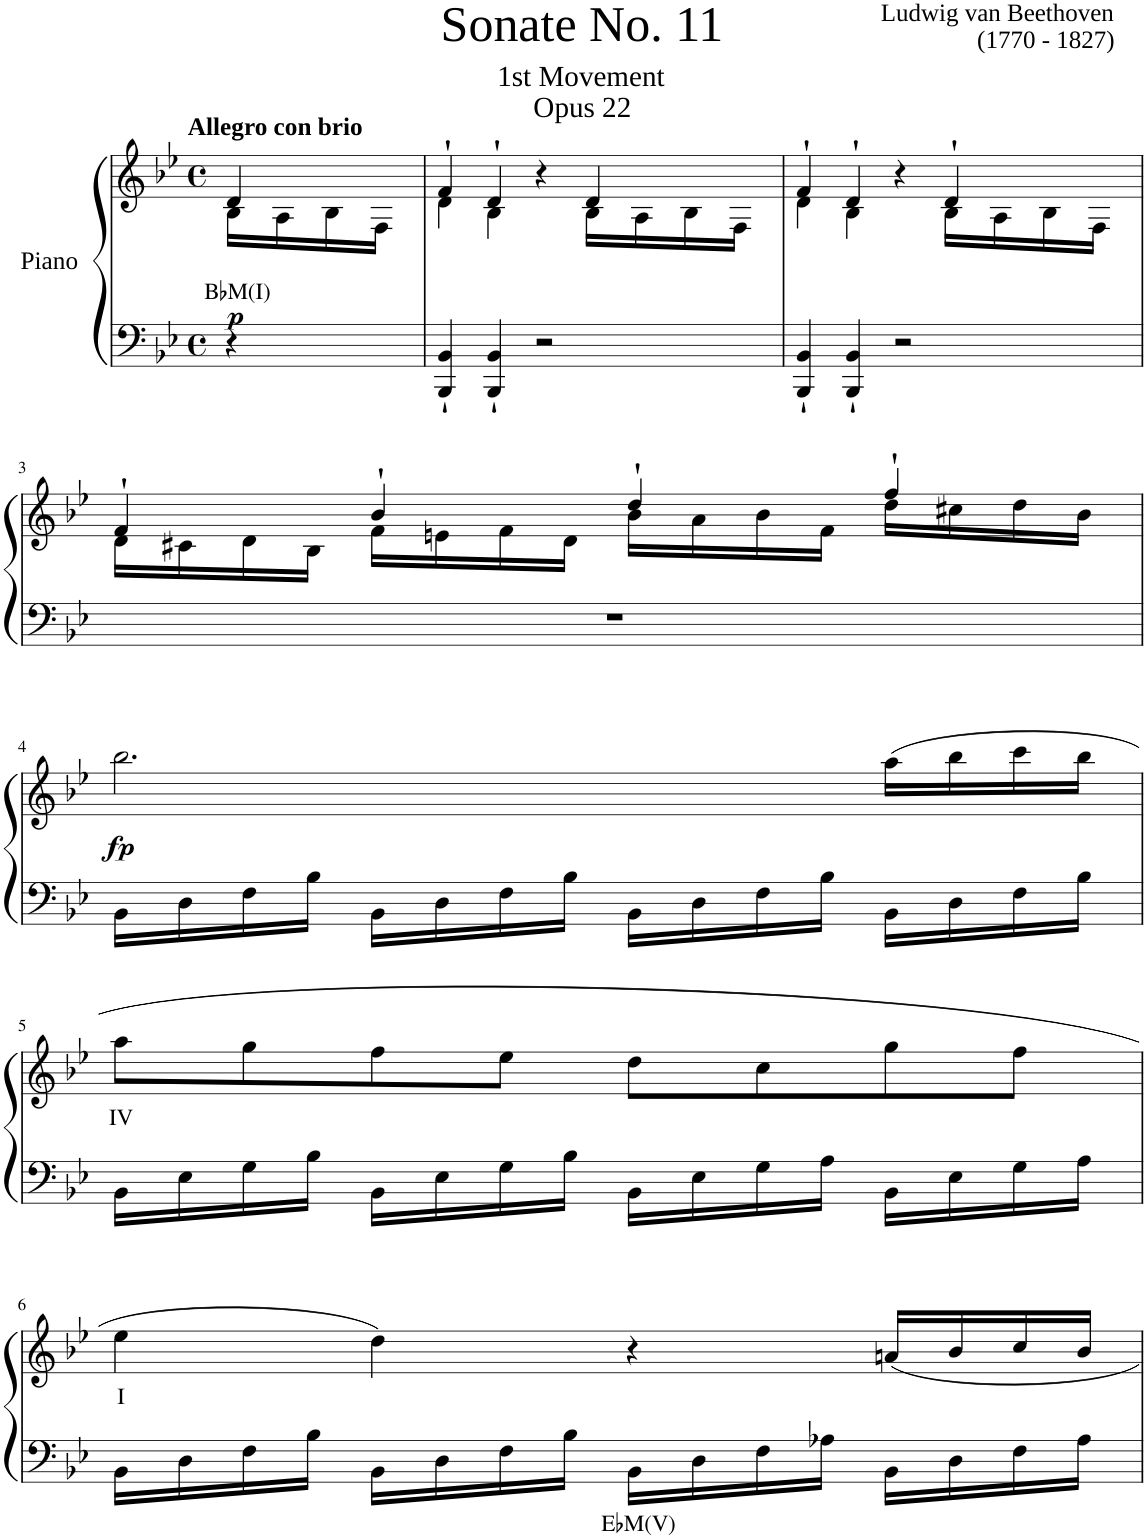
**kern	**text	**kern	**text	**dynam
*part1	*part1	*part1	*part1	*part1
*staff2	*staff2	*staff1	*staff1	*staff1/2
*I"Piano	*	*	*	*
*I'Pno	*	*	*	*
*clefF4	*	*clefG2	*	*
*k[b-e-]	*	*k[b-e-]	*	*
*M4/4	*	*M4/4	*	*
*met(c)	*	*met(c)	*	*
=	=	=	=	=
*	*	*^	*	*
!	!	!LO:TX:a:B:t=Allegro con brio	!	!	!
!	!	!	!	!LO:LY:b	!LO:DY:b
4r	.	4d/	16B-\LL	B♭M(I)	p
.	.	.	16A\	.	.
.	.	.	16B-\	.	.
.	.	.	16F\JJ	.	.
=1	=1	=1	=1	=1	=1
4BBB-/'` 4BB-/'`	.	4f'`/	4d'\	.	.
4BBB-/'` 4BB-/'`	.	4d'`/	4B-'\	.	.
2r	.	4r	4ryy	.	.
.	.	4d/	16B-\LL	.	.
.	.	.	16A\	.	.
.	.	.	16B-\	.	.
.	.	.	16F\JJ	.	.
=2	=2	=2	=2	=2	=2
4BBB-/'` 4BB-/'`	.	4f'`/	4d'\	.	.
4BBB-/'` 4BB-/'`	.	4d'`/	4B-'\	.	.
2r	.	4r	4ryy	.	.
.	.	4d'`/	16B-\LL	.	.
.	.	.	16A\	.	.
.	.	.	16B-\	.	.
.	.	.	16F\JJ	.	.
!!LO:LB:g=z	!!
=3	=3	=3	=3	=3	=3
1r	.	4f'`/	16d\LL	.	.
.	.	.	16c#X\	.	.
.	.	.	16d\	.	.
.	.	.	16B-\JJ	.	.
.	.	4b-'`/	16f\LL	.	.
.	.	.	16en\	.	.
.	.	.	16f\	.	.
.	.	.	16d\JJ	.	.
.	.	4dd'`/	16b-\LL	.	.
.	.	.	16a\	.	.
.	.	.	16b-\	.	.
.	.	.	16f\JJ	.	.
.	.	4ff'`/	16dd\LL	.	.
.	.	.	16cc#X\	.	.
.	.	.	16dd\	.	.
.	.	.	16b-\JJ	.	.
!!LO:LB:g=z
=4	=4	=4	=4	=4	=4
!	!	!	!	!	!LO:DY:b
*	*	*v	*v	*	*
16BB-\LL	.	2.bb-\	.	fp
16D\	.	.	.	.
16F\	.	.	.	.
16B-\JJ	.	.	.	.
16BB-\LL	.	.	.	.
16D\	.	.	.	.
16F\	.	.	.	.
16B-\JJ	.	.	.	.
16BB-\LL	.	.	.	.
16D\	.	.	.	.
16F\	.	.	.	.
16B-\JJ	.	.	.	.
16BB-\LL	.	(16aa\LL	.	.
16D\	.	16bb-\	.	.
16F\	.	16ccc\	.	.
16B-\JJ	.	16bb-\JJ	.	.
!!LO:LB:g=z
=5	=5	=5	=5	=5
!	!	!	!LO:LY:b	!
16BB-\LL	.	8aa\L	IV	.
16E-\	.	.	.	.
16G\	.	8gg\	.	.
16B-\JJ	.	.	.	.
16BB-\LL	.	8ff\	.	.
16E-\	.	.	.	.
16G\	.	8ee-\J	.	.
16B-\JJ	.	.	.	.
16BB-\LL	.	8dd\L	.	.
16E-\	.	.	.	.
16G\	.	8cc\	.	.
16A\JJ	.	.	.	.
16BB-\LL	.	8gg\	.	.
16E-\	.	.	.	.
16G\	.	8ff\J	.	.
16A\JJ	.	.	.	.
!!LO:LB:g=z
=6	=6	=6	=6	=6
!	!	!	!LO:LY:b	!
16BB-\LL	.	4ee-\	I	.
16D\	.	.	.	.
16F\	.	.	.	.
16B-\JJ	.	.	.	.
16BB-\LL	.	4dd\)	.	.
16D\	.	.	.	.
16F\	.	.	.	.
16B-\JJ	.	.	.	.
!	!LO:LY:b	!	!	!
16BB-\LL	E♭M(V)	4r	.	.
16D\	.	.	.	.
16F\	.	.	.	.
16A-X\JJ	.	.	.	.
16BB-\LL	.	16an/LL	.	.
16D\	.	16b-/	.	.
16F\	.	16cc/	.	.
16A-\JJ	.	16b-/JJ	.	.
=	=	=	=	=
*-	*-	*-	*-	*-
